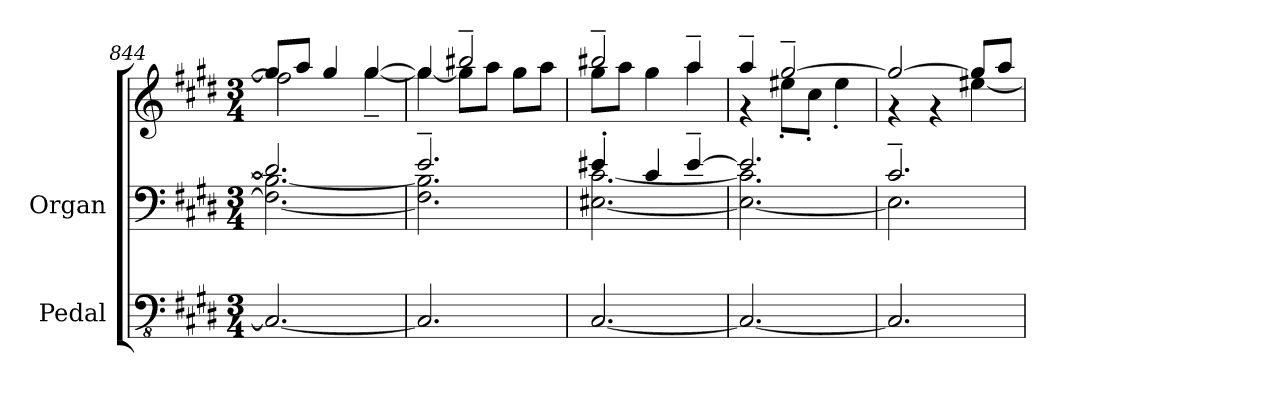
**kern	**kern	**kern
*part2	*part1	*part1
*staff3	*staff2	*staff1
*I"Pedal	*I"Organ	*
!!LO:LB:g=z
*clefFv4	*clefF4	*clefG2
*k[f#c#g#d#]	*k[f#c#g#d#]	*k[f#c#g#d#]
*M3/4	*M3/4	*M3/4
=844	=844	=844
*	*^	*^
2.CC#/_	2.d#/]	2.F#\_ 2.B#\_	8gg#/L]	2ff#\]
.	.	.	8aa/J	.
.	.	.	4gg#/	.
.	.	.	[4gg#/	[4gg#~\
=845	=845	=845	=845	=845
2.CC#/]	2.e~/	2.F#\] 2.B#\]	4gg#/]	4gg#\_
.	.	.	2bb#X~/	8gg#\L]
.	.	.	.	8aa\J
.	.	.	.	8gg#\L
.	.	.	.	8aa\J
=846	=846	=846	=846	=846
[2.CC#/	4e#X'/	[2.E#X\ [2.c#\	2bb#X~/	8gg#\L
.	.	.	.	8aa\J
.	4c#/	.	.	4gg#\
.	[4e#~/	.	4aa~/	4aa\
=847	=847	=847	=847	=847
2.CC#/_	2.e#/]	2.E#\_ 2.c#\]	4aa~/	4r
.	.	.	[2gg#~/	8ee#X'\L
.	.	.	.	8cc#'\J
.	.	.	.	4ee#'\
=848	=848	=848	=848	=848
2.CC#/]	2.c#~/	2.E#\]	2gg#/_	4r
.	.	.	.	4r
.	.	.	8gg#/L]	[4ee#X\
.	.	.	8aa/J	.
*	*v	*v	*	*
*	*	*v	*v
=	=	=
*-	*-	*-
